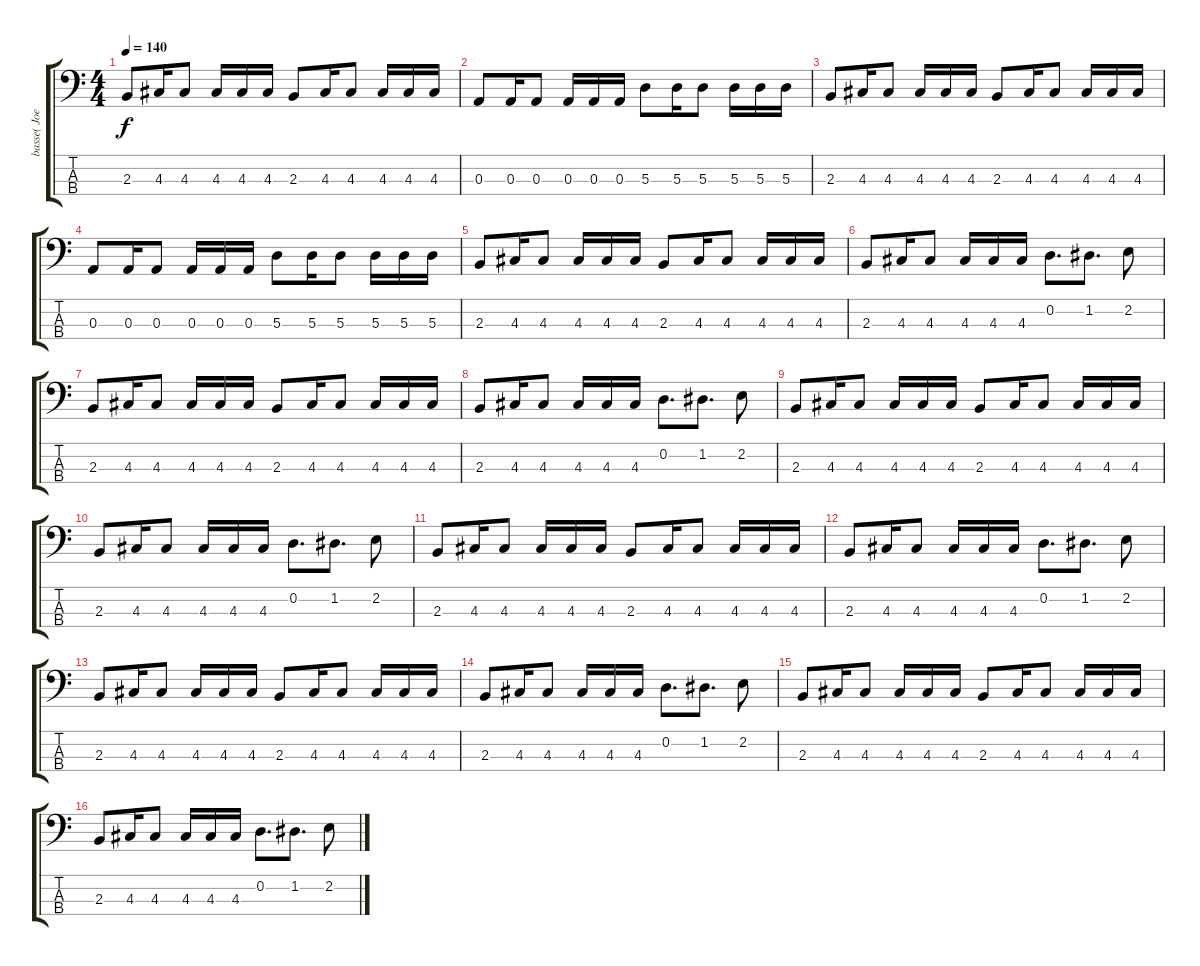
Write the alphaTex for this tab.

\track ("basse( Joe E. Bastard )" "basse( Joe") {instrument electricbasspick}
\staff {score tabs}
\tuning (G2 D2 A1 E1) {hide}
\ts (4 4)
\tempo 140
\clef f4
\ks c
2.3.8{dy f} 4.3.16 4.3.8 4.3.16 4.3.16 4.3.16 2.3.8 4.3.16 4.3.8 4.3.16 4.3.16 4.3.16 |
0.3.8 0.3.16 0.3.8 0.3.16 0.3.16 0.3.16 5.3.8 5.3.16 5.3.8 5.3.16 5.3.16 5.3.16 |
2.3.8 4.3.16 4.3.8 4.3.16 4.3.16 4.3.16 2.3.8 4.3.16 4.3.8 4.3.16 4.3.16 4.3.16 |
0.3.8 0.3.16 0.3.8 0.3.16 0.3.16 0.3.16 5.3.8 5.3.16 5.3.8 5.3.16 5.3.16 5.3.16 |
2.3.8 4.3.16 4.3.8 4.3.16 4.3.16 4.3.16 2.3.8 4.3.16 4.3.8 4.3.16 4.3.16 4.3.16 |
2.3.8 4.3.16 4.3.8 4.3.16 4.3.16 4.3.16 0.2.8{d} 1.2.8{d} 2.2.8 |
2.3.8 4.3.16 4.3.8 4.3.16 4.3.16 4.3.16 2.3.8 4.3.16 4.3.8 4.3.16 4.3.16 4.3.16 |
2.3.8 4.3.16 4.3.8 4.3.16 4.3.16 4.3.16 0.2.8{d} 1.2.8{d} 2.2.8 |
2.3.8 4.3.16 4.3.8 4.3.16 4.3.16 4.3.16 2.3.8 4.3.16 4.3.8 4.3.16 4.3.16 4.3.16 |
2.3.8 4.3.16 4.3.8 4.3.16 4.3.16 4.3.16 0.2.8{d} 1.2.8{d} 2.2.8 |
2.3.8 4.3.16 4.3.8 4.3.16 4.3.16 4.3.16 2.3.8 4.3.16 4.3.8 4.3.16 4.3.16 4.3.16 |
2.3.8 4.3.16 4.3.8 4.3.16 4.3.16 4.3.16 0.2.8{d} 1.2.8{d} 2.2.8 |
2.3.8 4.3.16 4.3.8 4.3.16 4.3.16 4.3.16 2.3.8 4.3.16 4.3.8 4.3.16 4.3.16 4.3.16 |
2.3.8 4.3.16 4.3.8 4.3.16 4.3.16 4.3.16 0.2.8{d} 1.2.8{d} 2.2.8 |
2.3.8 4.3.16 4.3.8 4.3.16 4.3.16 4.3.16 2.3.8 4.3.16 4.3.8 4.3.16 4.3.16 4.3.16 |
2.3.8 4.3.16 4.3.8 4.3.16 4.3.16 4.3.16 0.2.8{d} 1.2.8{d} 2.2.8
